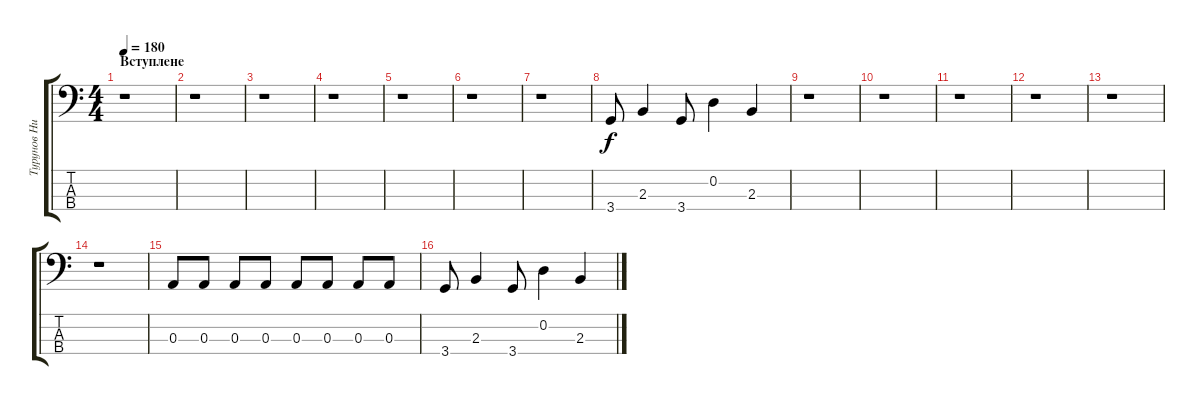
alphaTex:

\track ("Турунов Николай" "Турунов Ни") {instrument electricbasspick}
\staff {score tabs}
\tuning (G2 D2 A1 E1) {hide}
\ts (4 4)
\section ("" "Вступлене")
\tempo 180
\clef f4
\ks c
r.1{dy f instrument electricbasspick} |
r.1 |
r.1 |
r.1 |
r.1 |
r.1 |
r.1 |
3.4.8 2.3.4 3.4.8 0.2.4 2.3.4 |
r.1 |
r.1 |
r.1 |
r.1 |
r.1 |
r.1 |
0.3.8 0.3.8 0.3.8 0.3.8 0.3.8 0.3.8 0.3.8 0.3.8 |
3.4.8 2.3.4 3.4.8 0.2.4 2.3.4
